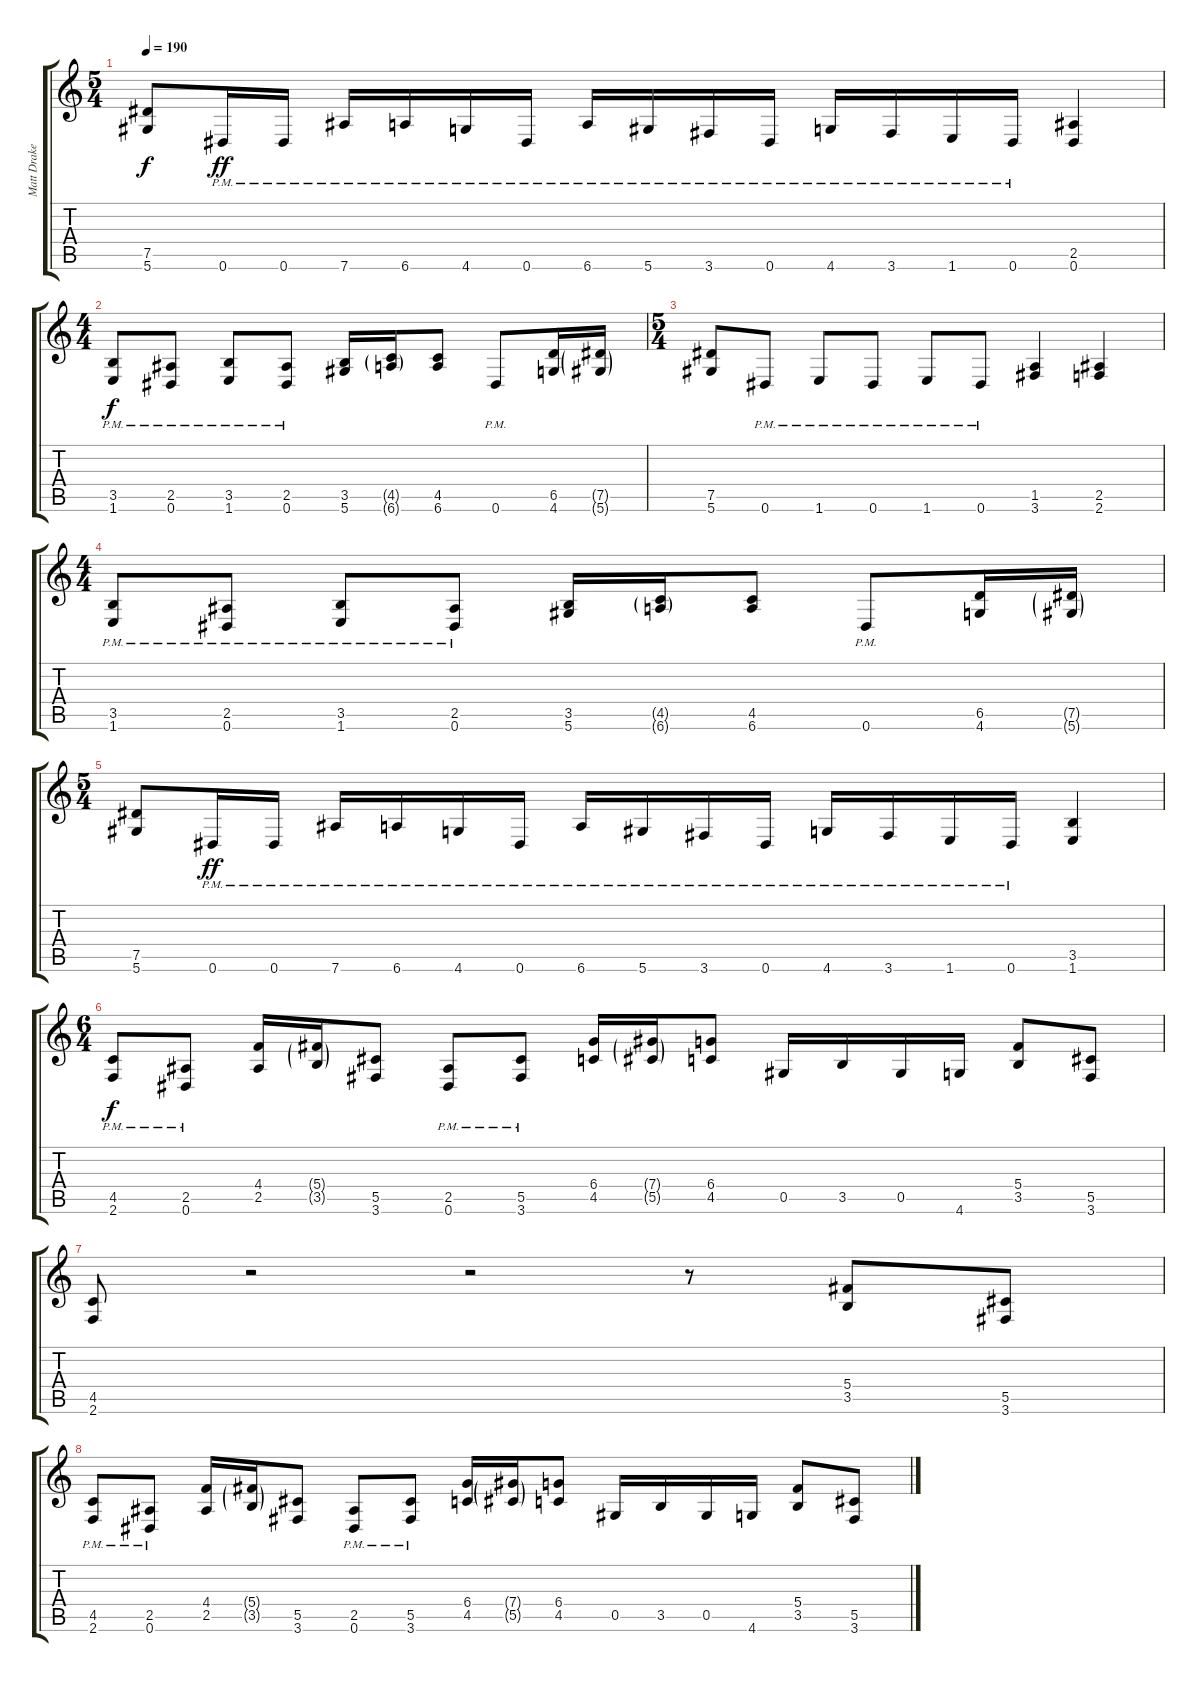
\track ("Matt Drake" "Matt Drake") {instrument distortionguitar}
\staff {score tabs}
\tuning (Eb4 Bb3 Gb3 Db3 Ab2 Eb2) {hide}
\ts (5 4)
\tempo 190
\clef g2
\ks c
(7.5 5.6).8{dy f} 0.6{pm}.16{dy ff} 0.6{pm}.16 7.6{pm}.16 6.6{pm}.16 4.6{pm}.16 0.6{pm}.16 6.6{pm}.16 5.6{pm}.16 3.6{pm}.16 0.6{pm}.16 4.6{pm}.16 3.6{pm}.16 1.6{pm}.16 0.6{pm}.16 (2.5 0.6).4 |
\ts (4 4)
(3.5{pm} 1.6{pm}).8{dy f} (2.5{pm} 0.6{pm}).8 (3.5{pm} 1.6{pm}).8 (2.5{pm} 0.6{pm}).8 (3.5 5.6).16 (4.5{g} 6.6{g}).16 (4.5 6.6).8 0.6{pm}.8 (6.5 4.6).16 (7.5{g} 5.6{g}).16 |
\ts (5 4)
(7.5 5.6).8 0.6{pm}.8 1.6{pm}.8 0.6{pm}.8 1.6{pm}.8 0.6{pm}.8 (1.5 3.6).4 (2.5 2.6).4 |
\ts (4 4)
(3.5{pm} 1.6{pm}).8 (2.5{pm} 0.6{pm}).8 (3.5{pm} 1.6{pm}).8 (2.5{pm} 0.6{pm}).8 (3.5 5.6).16 (4.5{g} 6.6{g}).16 (4.5 6.6).8 0.6{pm}.8 (6.5 4.6).16 (7.5{g} 5.6{g}).16 |
\ts (5 4)
(7.5 5.6).8 0.6{pm}.16{dy ff} 0.6{pm}.16 7.6{pm}.16 6.6{pm}.16 4.6{pm}.16 0.6{pm}.16 6.6{pm}.16 5.6{pm}.16 3.6{pm}.16 0.6{pm}.16 4.6{pm}.16 3.6{pm}.16 1.6{pm}.16 0.6{pm}.16 (3.5 1.6).4 |
\ts (6 4)
(4.5{pm} 2.6{pm}).8{dy f} (2.5 0.6{pm}).8 (4.4 2.5).16 (5.4{g} 3.5{g}).16 (5.5 3.6).8 (2.5{pm} 0.6{pm}).8 (5.5{pm} 3.6{pm}).8 (6.4 4.5).16 (7.4{g} 5.5{g}).16 (6.4 4.5).8 0.5.16 3.5.16 0.5.16 4.6.16 (5.4 3.5).8 (5.5 3.6).8 |
(4.5 2.6).8 r.2 r.2 r.8 (5.4 3.5).8 (5.5 3.6).8 |
(4.5{pm} 2.6{pm}).8 (2.5 0.6{pm}).8 (4.4 2.5).16 (5.4{g} 3.5{g}).16 (5.5 3.6).8 (2.5{pm} 0.6{pm}).8 (5.5{pm} 3.6{pm}).8 (6.4 4.5).16 (7.4{g} 5.5{g}).16 (6.4 4.5).8 0.5.16 3.5.16 0.5.16 4.6.16 (5.4 3.5).8 (5.5 3.6).8
